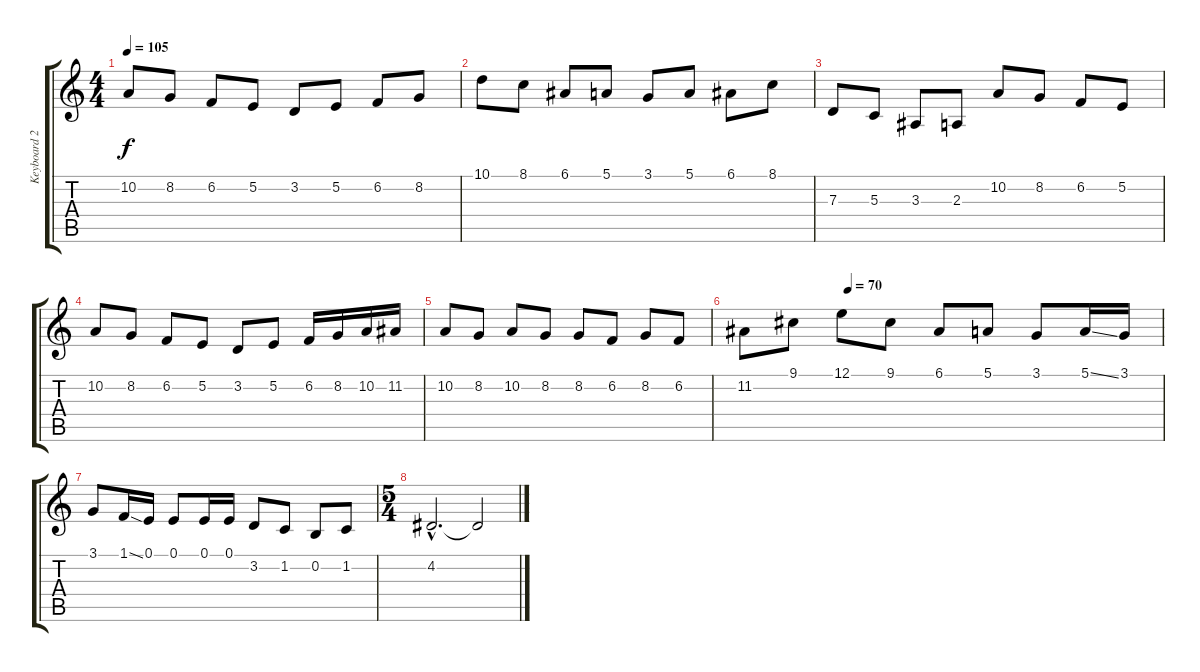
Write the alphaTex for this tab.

\track ("Keyboard 2" "Keyboard 2") {instrument oboe}
\staff {score tabs}
\tuning (E4 B3 G3 D3 A2 E2) {hide}
\ts (4 4)
\tempo 105
\clef g2
\ks c
10.2.8{dy f} 8.2.8 6.2.8 5.2.8 3.2.8 5.2.8 6.2.8 8.2.8 |
10.1.8 8.1.8 6.1.8 5.1.8 3.1.8 5.1.8 6.1.8 8.1.8 |
7.3.8 5.3.8 3.3.8 2.3.8 10.2.8 8.2.8 6.2.8 5.2.8 |
10.2.8 8.2.8 6.2.8 5.2.8 3.2.8 5.2.8 6.2.16 8.2.16 10.2.16 11.2.16 |
10.2.8 8.2.8 10.2.8 8.2.8 8.2.8 6.2.8 8.2.8 6.2.8 |
\tempo (70 0.25)
11.2.8 9.1.8 12.1.8 9.1.8 6.1.8 5.1.8 3.1.8 5.1{ss}.16 3.1.16 |
3.1.8 1.1{ss}.16 0.1.16 0.1.8 0.1.16 0.1.16 3.2.8 1.2.8 0.2.8 1.2.8 |
\ts (5 4)
4.2{hac}.2{d} 4.2{t}.2
